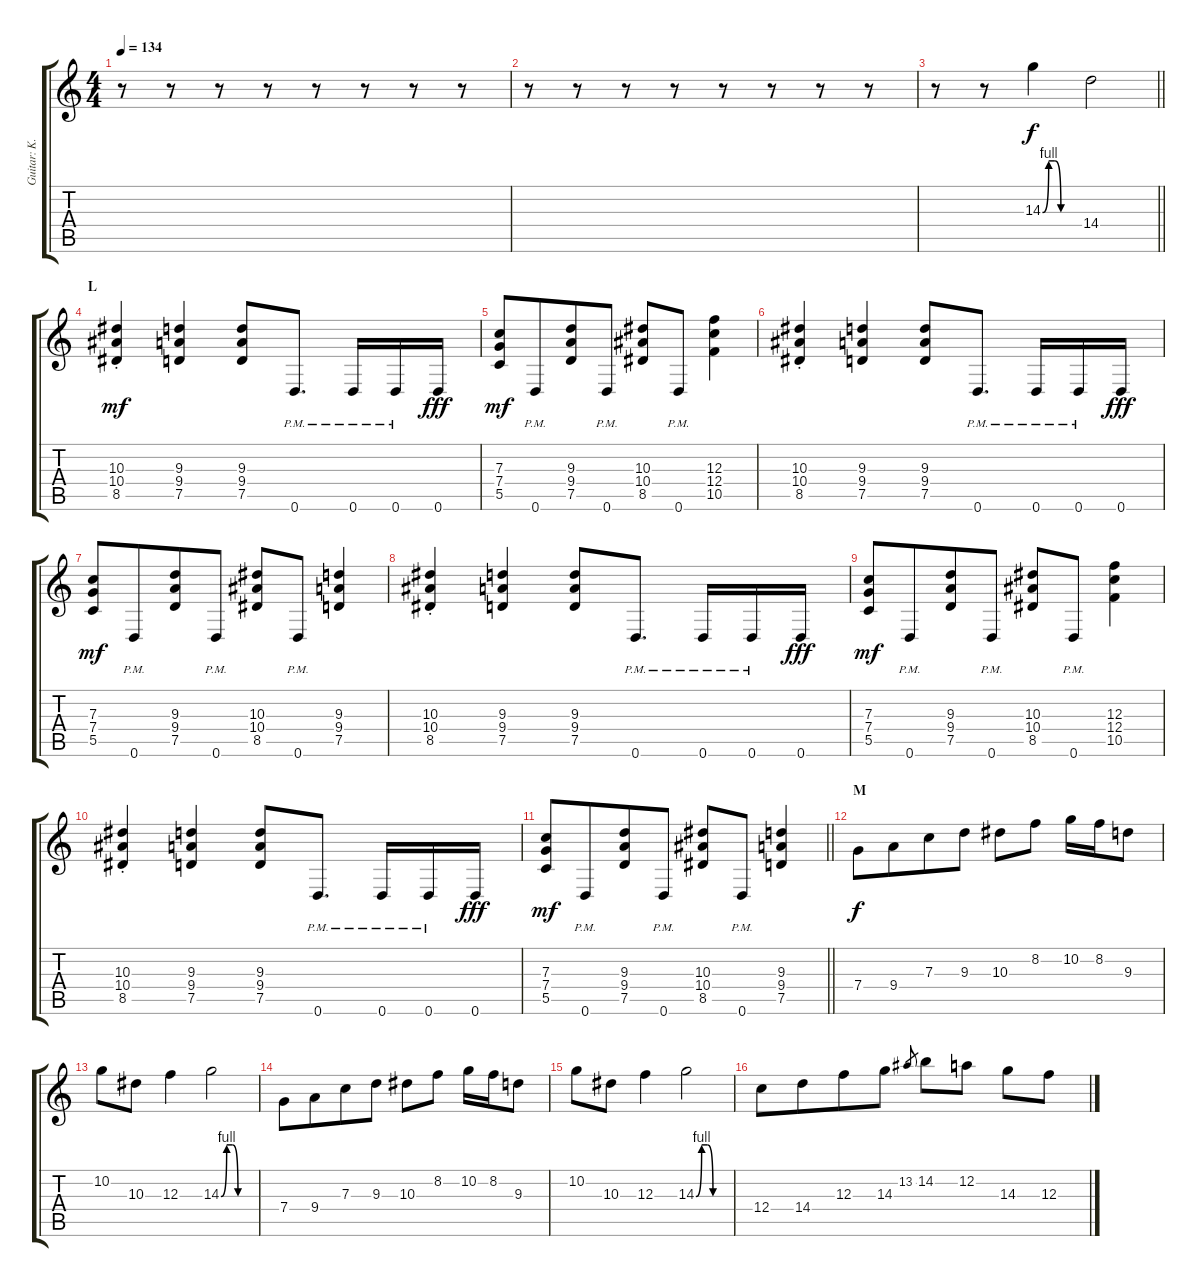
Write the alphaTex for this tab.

\track ("Guitar: K.K." "Guitar: K.") {instrument distortionguitar}
\staff {score tabs}
\tuning (D4 A3 F3 C3 G2 D2) {hide}
\ts (4 4)
\tempo 134
\clef g2
\ks c
r.8{dy fff} r.8 r.8 r.8 r.8 r.8 r.8 r.8 |
r.8 r.8 r.8 r.8 r.8 r.8 r.8 r.8 |
\barLineRight lightlight
r.8 r.8 14.3{be (custom 0 0 10 4 20 4 30 0 60 0)}.4{dy f} 14.4.2 |
\section ("" "L")
(10.3{st} 10.4{st} 8.5{st}).4{dy mf} (9.3 9.4 7.5).4 (9.3 9.4 7.5).8 0.6{pm}.8{d} 0.6{pm}.16 0.6{pm}.16 0.6.16{dy fff} |
(7.3 7.4 5.5).8{dy mf} 0.6{pm}.8{beam merge} (9.3 9.4 7.5).8 0.6{pm}.8 (10.3 10.4 8.5).8 0.6{pm}.8 (12.3 12.4 10.5).4 |
(10.3{st} 10.4{st} 8.5{st}).4 (9.3 9.4 7.5).4 (9.3 9.4 7.5).8 0.6{pm}.8{d} 0.6{pm}.16 0.6{pm}.16 0.6.16{dy fff} |
(7.3 7.4 5.5).8{dy mf} 0.6{pm}.8{beam merge} (9.3 9.4 7.5).8 0.6{pm}.8 (10.3 10.4 8.5).8 0.6{pm}.8 (9.3 9.4 7.5).4 |
(10.3{st} 10.4{st} 8.5{st}).4 (9.3 9.4 7.5).4 (9.3 9.4 7.5).8 0.6{pm}.8{d} 0.6{pm}.16 0.6{pm}.16 0.6.16{dy fff} |
(7.3 7.4 5.5).8{dy mf} 0.6{pm}.8{beam merge} (9.3 9.4 7.5).8 0.6{pm}.8 (10.3 10.4 8.5).8 0.6{pm}.8 (12.3 12.4 10.5).4 |
(10.3{st} 10.4{st} 8.5{st}).4 (9.3 9.4 7.5).4 (9.3 9.4 7.5).8 0.6{pm}.8{d} 0.6{pm}.16 0.6{pm}.16 0.6.16{dy fff} |
\barLineRight lightlight
(7.3 7.4 5.5).8{dy mf} 0.6{pm}.8{beam merge} (9.3 9.4 7.5).8 0.6{pm}.8 (10.3 10.4 8.5).8 0.6{pm}.8 (9.3 9.4 7.5).4 |
\section ("" "M")
7.4.8{dy f} 9.4.8{beam merge} 7.3.8 9.3.8 10.3.8 8.2.8 10.2.16 8.2.16 9.3.8 |
10.2.8 10.3.8 12.3.4 14.3{be (custom 0 0 10 4 20 4 30 0 60 0)}.2 |
7.4.8 9.4.8{beam merge} 7.3.8 9.3.8 10.3.8 8.2.8 10.2.16 8.2.16 9.3.8 |
10.2.8 10.3.8 12.3.4 14.3{be (custom 0 0 10 4 20 4 30 0 60 0)}.2 |
12.4.8 14.4.8{beam merge} 12.3.8 14.3.8 13.2.8{gr} 14.2.8 12.2.8 14.3.8 12.3.8
